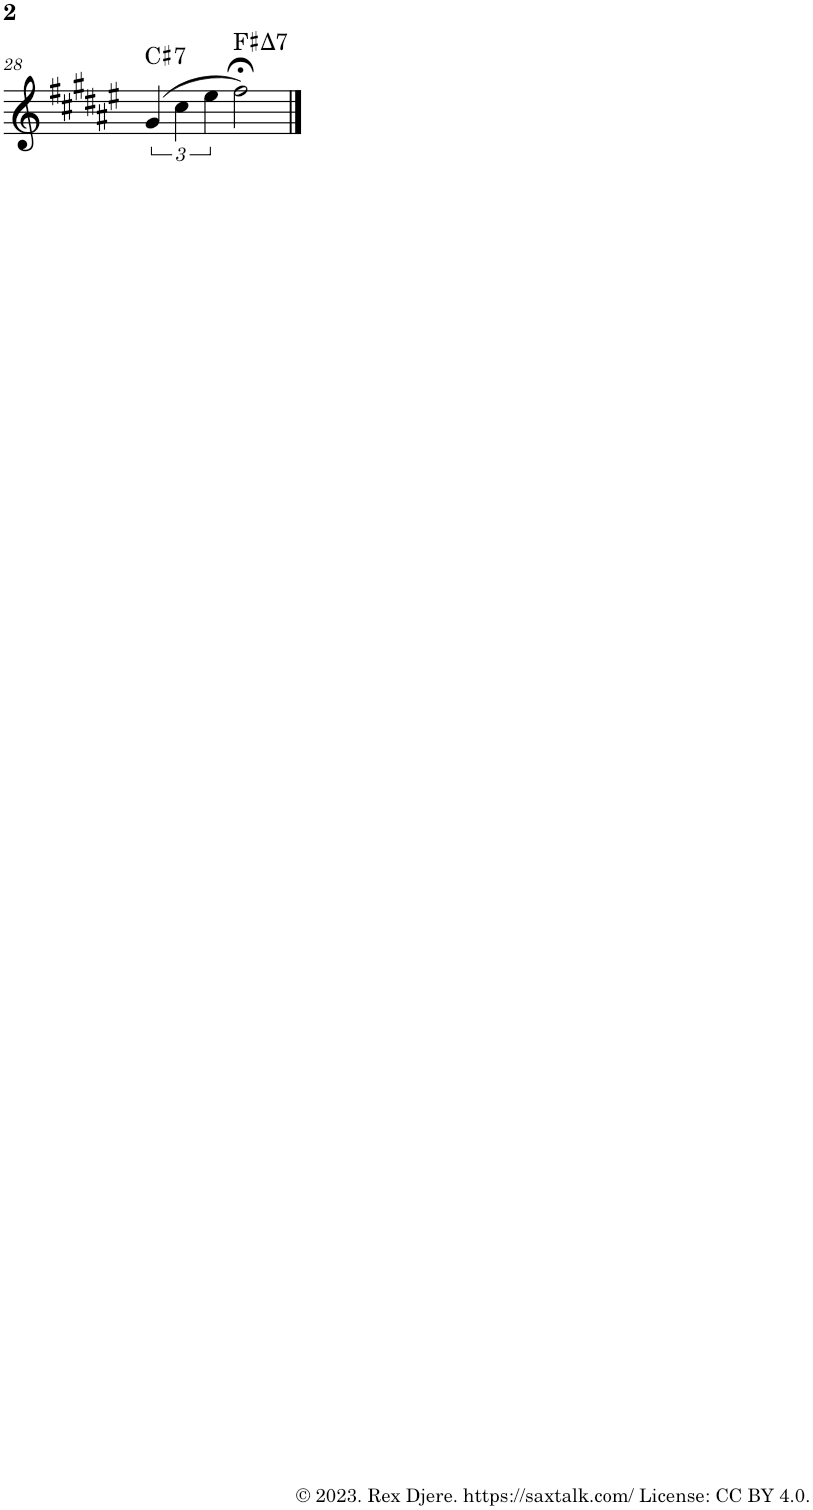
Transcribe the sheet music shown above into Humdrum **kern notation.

**kern	**harte
*part1	*part1
*staff1	*
*I"Alto Saxophone	*
*I'A. Sax.	*
!!LO:PB:g=z
*clefG2	*
*Trd5c9	*
*k[f#c#g#d#a#e#]	*
*M4/4	*
=28	=28
!	!LO:H:kt=7
(6g#/	C#:7
6cc#\	.
6ee#\	.
!	!LO:H:kt=7
2ff#;<\)	F#:maj7
==	==
*-	*-
